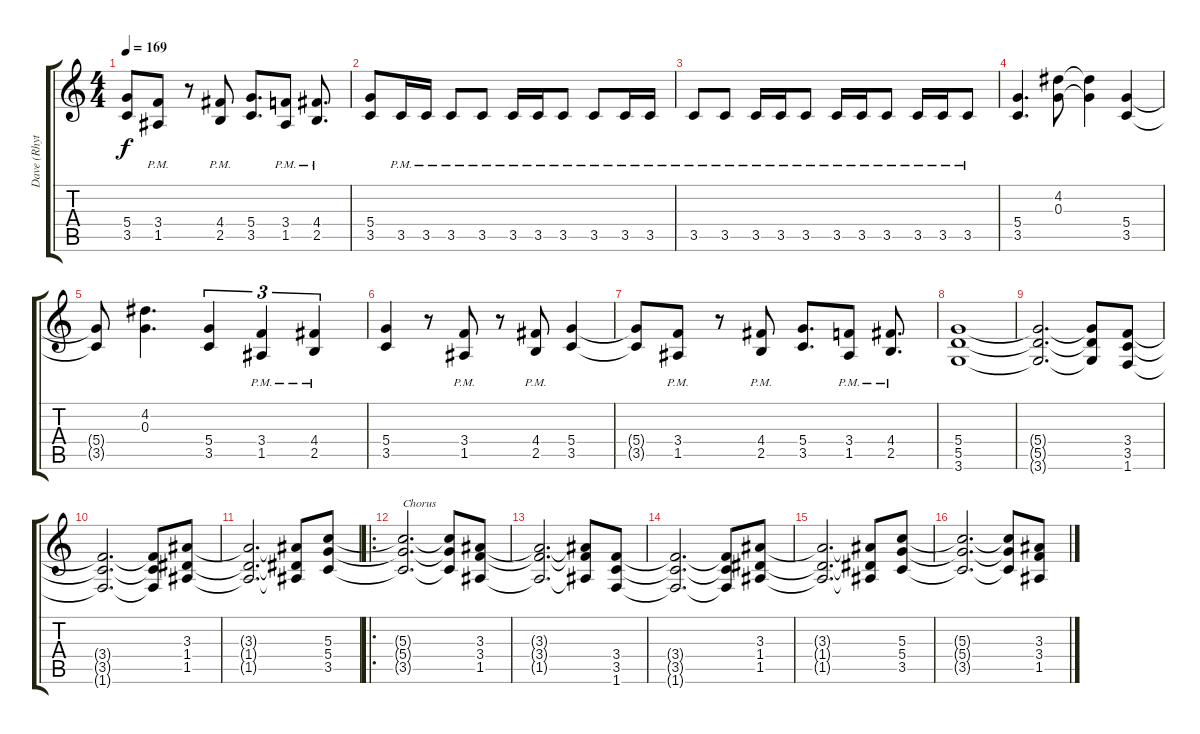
\track ("Dave (Rhythm)" "Dave (Rhyt") {instrument distortionguitar}
\staff {score tabs}
\tuning (E4 B3 G3 D3 A2 E2) {hide}
\ts (4 4)
\tempo 169
\clef g2
\ks c
(5.4{t} 3.5{t}).8{dy f} (3.4{pm} 1.5{pm}).8 r.8 (4.4{pm} 2.5{pm}).8 (5.4 3.5).8{d} (3.4{pm} 1.5{pm}).8 (4.4{pm} 2.5{pm}).8{d} |
(5.4 3.5).8 3.5{pm}.16 3.5{pm}.16 3.5{pm}.8 3.5{pm}.8 3.5{pm}.16 3.5{pm}.16 3.5{pm}.8 3.5{pm}.8 3.5{pm}.16 3.5{pm}.16 |
3.5{pm}.8 3.5{pm}.8 3.5{pm}.16 3.5{pm}.16 3.5{pm}.8 3.5{pm}.16 3.5{pm}.16 3.5{pm}.8 3.5{pm}.16 3.5{pm}.16 3.5{pm}.8 |
(5.4 3.5).4{d} (4.2 0.3).8 (4.2{t} 0.3{t}).4 (5.4 3.5).4 |
(5.4{t} 3.5{t}).8 (4.2 0.3).4{d} (5.4 3.5).4{tu (3 2)} (3.4{pm} 1.5{pm}).4{tu (3 2)} (4.4{pm} 2.5{pm}).4{tu (3 2)} |
(5.4 3.5).4 r.8 (3.4{pm} 1.5{pm}).8 r.8 (4.4{pm} 2.5{pm}).8 (5.4 3.5).4 |
(5.4{t} 3.5{t}).8 (3.4{pm} 1.5{pm}).8 r.8 (4.4{pm} 2.5{pm}).8 (5.4 3.5).8{d} (3.4{pm} 1.5{pm}).8 (4.4{pm} 2.5{pm}).8{d} |
(5.4 5.5 3.6).1 |
(5.4{t} 5.5{t} 3.6{t}).2{d} (5.4{t} 5.5{t} 3.6{t}).8 (3.4 3.5 1.6).8 |
(3.4{t} 3.5{t} 1.6{t}).2{d} (3.4{t} 3.5{t} 1.6{t}).8 (3.3 1.4 1.5).8 |
(3.3{t} 1.4{t} 1.5{t}).2{d} (3.3{t} 1.4{t} 1.5{t}).8 (5.3 5.4 3.5).8 |
\ro
(5.3{t} 5.4{t} 3.5{t}).2{d txt "Chorus"} (5.3{t} 5.4{t} 3.5{t}).8 (3.3 3.4 1.5).8 |
(3.3{t} 3.4{t} 1.5{t}).2{d} (3.3{t} 3.4{t} 1.5{t}).8 (3.4 3.5 1.6).8 |
(3.4{t} 3.5{t} 1.6{t}).2{d} (3.4{t} 3.5{t} 1.6{t}).8 (3.3 1.4 1.5).8 |
(3.3{t} 1.4{t} 1.5{t}).2{d} (3.3{t} 1.4{t} 1.5{t}).8 (5.3 5.4 3.5).8 |
(5.3{t} 5.4{t} 3.5{t}).2{d} (5.3{t} 5.4{t} 3.5{t}).8 (3.3 3.4 1.5).8
